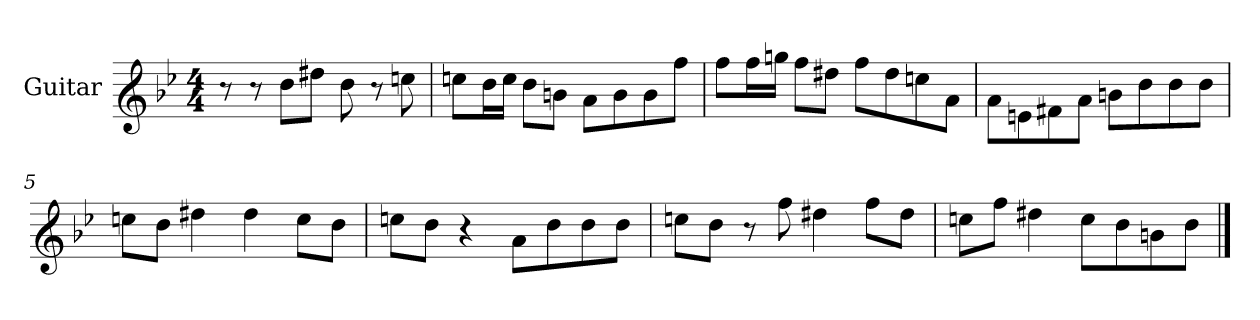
**kern
*part1
*staff1
*I"Guitar
*I'Guit.
*stria6
*
*k[b-e-]
*M4/4
=1
8r
8r
8dd\L
8ff#\J
8dd\
8r
8ee\
=2
8ee\L
16dd\L
16ee\JJ
8dd\L
8b\J
8a\L
8b\
8b\
8aa\J
=3
8aa\L
16aa\L
16bb\JJ
8aa\L
8ff#\J
8aa\L
8ff#\
8ee\
8a\J
=4
8a\L
8e\
8f#\
8a\J
8b\L
8dd\
8dd\
8dd\J
=5
8ee\L
8dd\J
4ff#\
4ff#\
8ee\L
8dd\J
=6
8ee\L
8dd\J
4r
8a\L
8dd\
8dd\
8dd\J
=7
8ee\L
8dd\J
8r
8aa\
4ff#\
8aa\L
8ff#\J
=8
8ee\L
8aa\J
4ff#\
8ee\L
8dd\
8b\
8dd\J
==
*-
